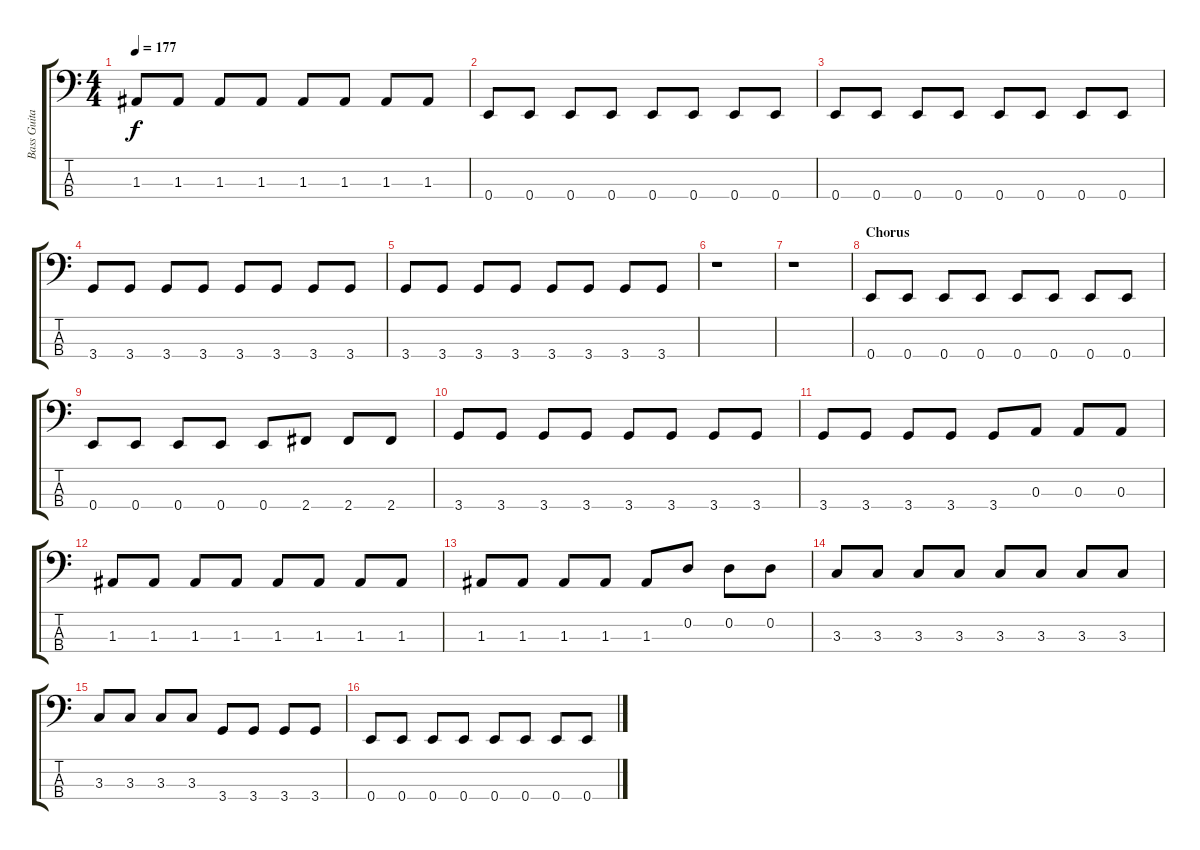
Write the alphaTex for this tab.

\track ("Bass Guitar" "Bass Guita") {instrument electricbasspick}
\staff {score tabs}
\tuning (G2 D2 A1 E1) {hide}
\ts (4 4)
\tempo 177
\clef f4
\ks c
1.3.8{dy f} 1.3.8 1.3.8 1.3.8 1.3.8 1.3.8 1.3.8 1.3.8 |
0.4.8 0.4.8 0.4.8 0.4.8 0.4.8 0.4.8 0.4.8 0.4.8 |
0.4.8 0.4.8 0.4.8 0.4.8 0.4.8 0.4.8 0.4.8 0.4.8 |
3.4.8 3.4.8 3.4.8 3.4.8 3.4.8 3.4.8 3.4.8 3.4.8 |
3.4.8 3.4.8 3.4.8 3.4.8 3.4.8 3.4.8 3.4.8 3.4.8 |
r.1 |
r.1 |
\section ("" "Chorus")
0.4.8 0.4.8 0.4.8 0.4.8 0.4.8 0.4.8 0.4.8 0.4.8 |
0.4.8 0.4.8 0.4.8 0.4.8 0.4.8 2.4.8 2.4.8 2.4.8 |
3.4.8 3.4.8 3.4.8 3.4.8 3.4.8 3.4.8 3.4.8 3.4.8 |
3.4.8 3.4.8 3.4.8 3.4.8 3.4.8 0.3.8 0.3.8 0.3.8 |
1.3.8 1.3.8 1.3.8 1.3.8 1.3.8 1.3.8 1.3.8 1.3.8 |
1.3.8 1.3.8 1.3.8 1.3.8 1.3.8 0.2.8 0.2.8 0.2.8 |
3.3.8 3.3.8 3.3.8 3.3.8 3.3.8 3.3.8 3.3.8 3.3.8 |
3.3.8 3.3.8 3.3.8 3.3.8 3.4.8 3.4.8 3.4.8 3.4.8 |
0.4.8 0.4.8 0.4.8 0.4.8 0.4.8 0.4.8 0.4.8 0.4.8
